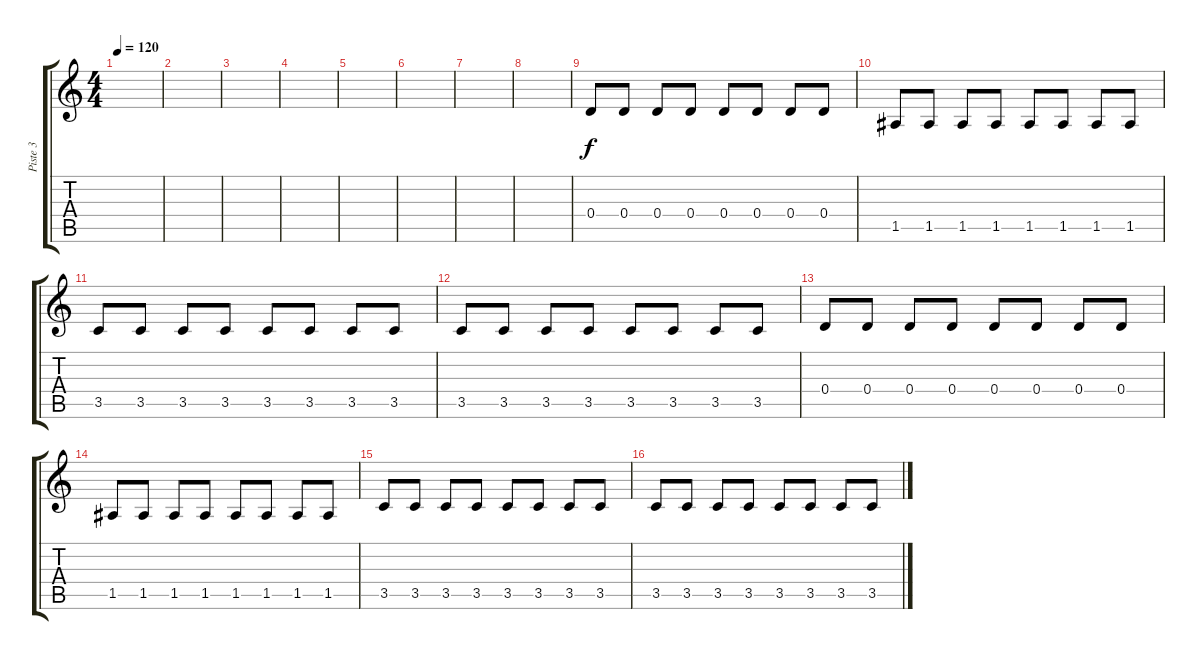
\track ("Piste 3" "Piste 3") {instrument slapbass1}
\staff {score tabs}
\tuning (E4 B3 G3 D3 A2 E2) {hide}
\ts (4 4)
\tempo 120
\clef g2
\ks c
|
|
|
|
|
|
|
|
0.4.8 0.4.8 0.4.8 0.4.8 0.4.8 0.4.8 0.4.8 0.4.8 |
1.5.8 1.5.8 1.5.8 1.5.8 1.5.8 1.5.8 1.5.8 1.5.8 |
3.5.8 3.5.8 3.5.8 3.5.8 3.5.8 3.5.8 3.5.8 3.5.8 |
3.5.8 3.5.8 3.5.8 3.5.8 3.5.8 3.5.8 3.5.8 3.5.8 |
0.4.8 0.4.8 0.4.8 0.4.8 0.4.8 0.4.8 0.4.8 0.4.8 |
1.5.8 1.5.8 1.5.8 1.5.8 1.5.8 1.5.8 1.5.8 1.5.8 |
3.5.8 3.5.8 3.5.8 3.5.8 3.5.8 3.5.8 3.5.8 3.5.8 |
3.5.8 3.5.8 3.5.8 3.5.8 3.5.8 3.5.8 3.5.8 3.5.8
